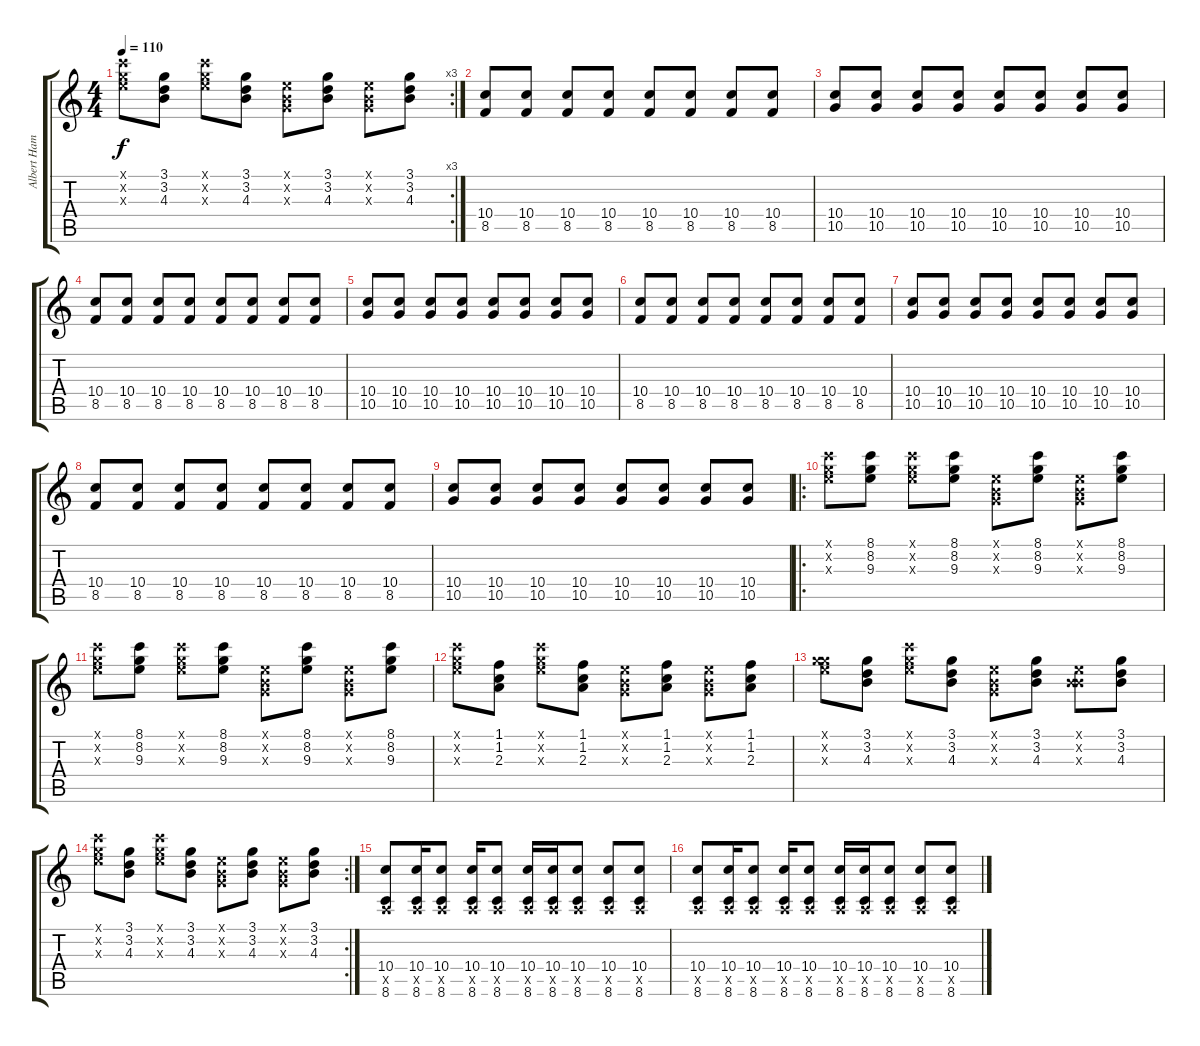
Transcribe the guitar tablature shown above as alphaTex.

\track ("Albert Hammond" "Albert Ham") {instrument overdrivenguitar}
\staff {score tabs}
\tuning (E4 B3 G3 D3 A2 E2) {hide}
\rc 3
\ts (4 4)
\tempo 110
\clef g2
\ks c
(8.1{x} 8.2{x} 9.3{x}).8{dy f} (3.1 3.2 4.3).8 (8.1{x} 8.2{x} 9.3{x}).8 (3.1 3.2 4.3).8 (0.1{x} 0.2{x} 0.3{x}).8 (3.1 3.2 4.3).8 (0.1{x} 0.2{x} 0.3{x}).8 (3.1 3.2 4.3).8 |
(10.4 8.5).8 (10.4 8.5).8 (10.4 8.5).8 (10.4 8.5).8 (10.4 8.5).8 (10.4 8.5).8 (10.4 8.5).8 (10.4 8.5).8 |
(10.4 10.5).8 (10.4 10.5).8 (10.4 10.5).8 (10.4 10.5).8 (10.4 10.5).8 (10.4 10.5).8 (10.4 10.5).8 (10.4 10.5).8 |
(10.4 8.5).8 (10.4 8.5).8 (10.4 8.5).8 (10.4 8.5).8 (10.4 8.5).8 (10.4 8.5).8 (10.4 8.5).8 (10.4 8.5).8 |
(10.4 10.5).8 (10.4 10.5).8 (10.4 10.5).8 (10.4 10.5).8 (10.4 10.5).8 (10.4 10.5).8 (10.4 10.5).8 (10.4 10.5).8 |
(10.4 8.5).8 (10.4 8.5).8 (10.4 8.5).8 (10.4 8.5).8 (10.4 8.5).8 (10.4 8.5).8 (10.4 8.5).8 (10.4 8.5).8 |
(10.4 10.5).8 (10.4 10.5).8 (10.4 10.5).8 (10.4 10.5).8 (10.4 10.5).8 (10.4 10.5).8 (10.4 10.5).8 (10.4 10.5).8 |
(10.4 8.5).8 (10.4 8.5).8 (10.4 8.5).8 (10.4 8.5).8 (10.4 8.5).8 (10.4 8.5).8 (10.4 8.5).8 (10.4 8.5).8 |
(10.4 10.5).8 (10.4 10.5).8 (10.4 10.5).8 (10.4 10.5).8 (10.4 10.5).8 (10.4 10.5).8 (10.4 10.5).8 (10.4 10.5).8 |
\ro
(8.1{x} 8.2{x} 9.3{x}).8 (8.1 8.2 9.3).8 (8.1{x} 8.2{x} 9.3{x}).8 (8.1 8.2 9.3).8 (0.1{x} 0.2{x} 0.3{x}).8 (8.1 8.2 9.3).8 (0.1{x} 0.2{x} 0.3{x}).8 (8.1 8.2 9.3).8 |
(8.1{x} 8.2{x} 9.3{x}).8 (8.1 8.2 9.3).8 (8.1{x} 8.2{x} 9.3{x}).8 (8.1 8.2 9.3).8 (0.1{x} 0.2{x} 0.3{x}).8 (8.1 8.2 9.3).8 (0.1{x} 0.2{x} 0.3{x}).8 (8.1 8.2 9.3).8 |
(8.1{x} 8.2{x} 9.3{x}).8 (1.1 1.2 2.3).8 (8.1{x} 8.2{x} 9.3{x}).8 (1.1 1.2 2.3).8 (0.1{x} 0.2{x} 0.3{x}).8 (1.1 1.2 2.3).8 (0.1{x} 0.2{x} 0.3{x}).8 (1.1 1.2 2.3).8 |
(3.1{x} 8.2{x} 9.3{x}).8 (3.1 3.2 4.3).8 (8.1{x} 8.2{x} 9.3{x}).8 (3.1 3.2 4.3).8 (0.1{x} 0.2{x} 0.3{x}).8 (3.1 3.2 4.3).8 (0.1{x} 0.2{x} 4.3{x}).8 (3.1 3.2 4.3).8 |
\rc 2
(8.1{x} 8.2{x} 9.3{x}).8 (3.1 3.2 4.3).8 (8.1{x} 8.2{x} 9.3{x}).8 (3.1 3.2 4.3).8 (0.1{x} 0.2{x} 0.3{x}).8 (3.1 3.2 4.3).8 (0.1{x} 0.2{x} 0.3{x}).8 (3.1 3.2 4.3).8 |
(10.4 0.5{x} 8.6).8 (10.4 0.5{x} 8.6).16 (10.4 0.5{x} 8.6).8 (10.4 0.5{x} 8.6).16 (10.4 0.5{x} 8.6).8 (10.4 0.5{x} 8.6).16 (10.4 0.5{x} 8.6).16 (10.4 0.5{x} 8.6).8 (10.4 0.5{x} 8.6).8 (10.4 0.5{x} 8.6).8 |
(10.4 0.5{x} 8.6).8 (10.4 0.5{x} 8.6).16 (10.4 0.5{x} 8.6).8 (10.4 0.5{x} 8.6).16 (10.4 0.5{x} 8.6).8 (10.4 0.5{x} 8.6).16 (10.4 0.5{x} 8.6).16 (10.4 0.5{x} 8.6).8 (10.4 0.5{x} 8.6).8 (10.4 0.5{x} 8.6).8
